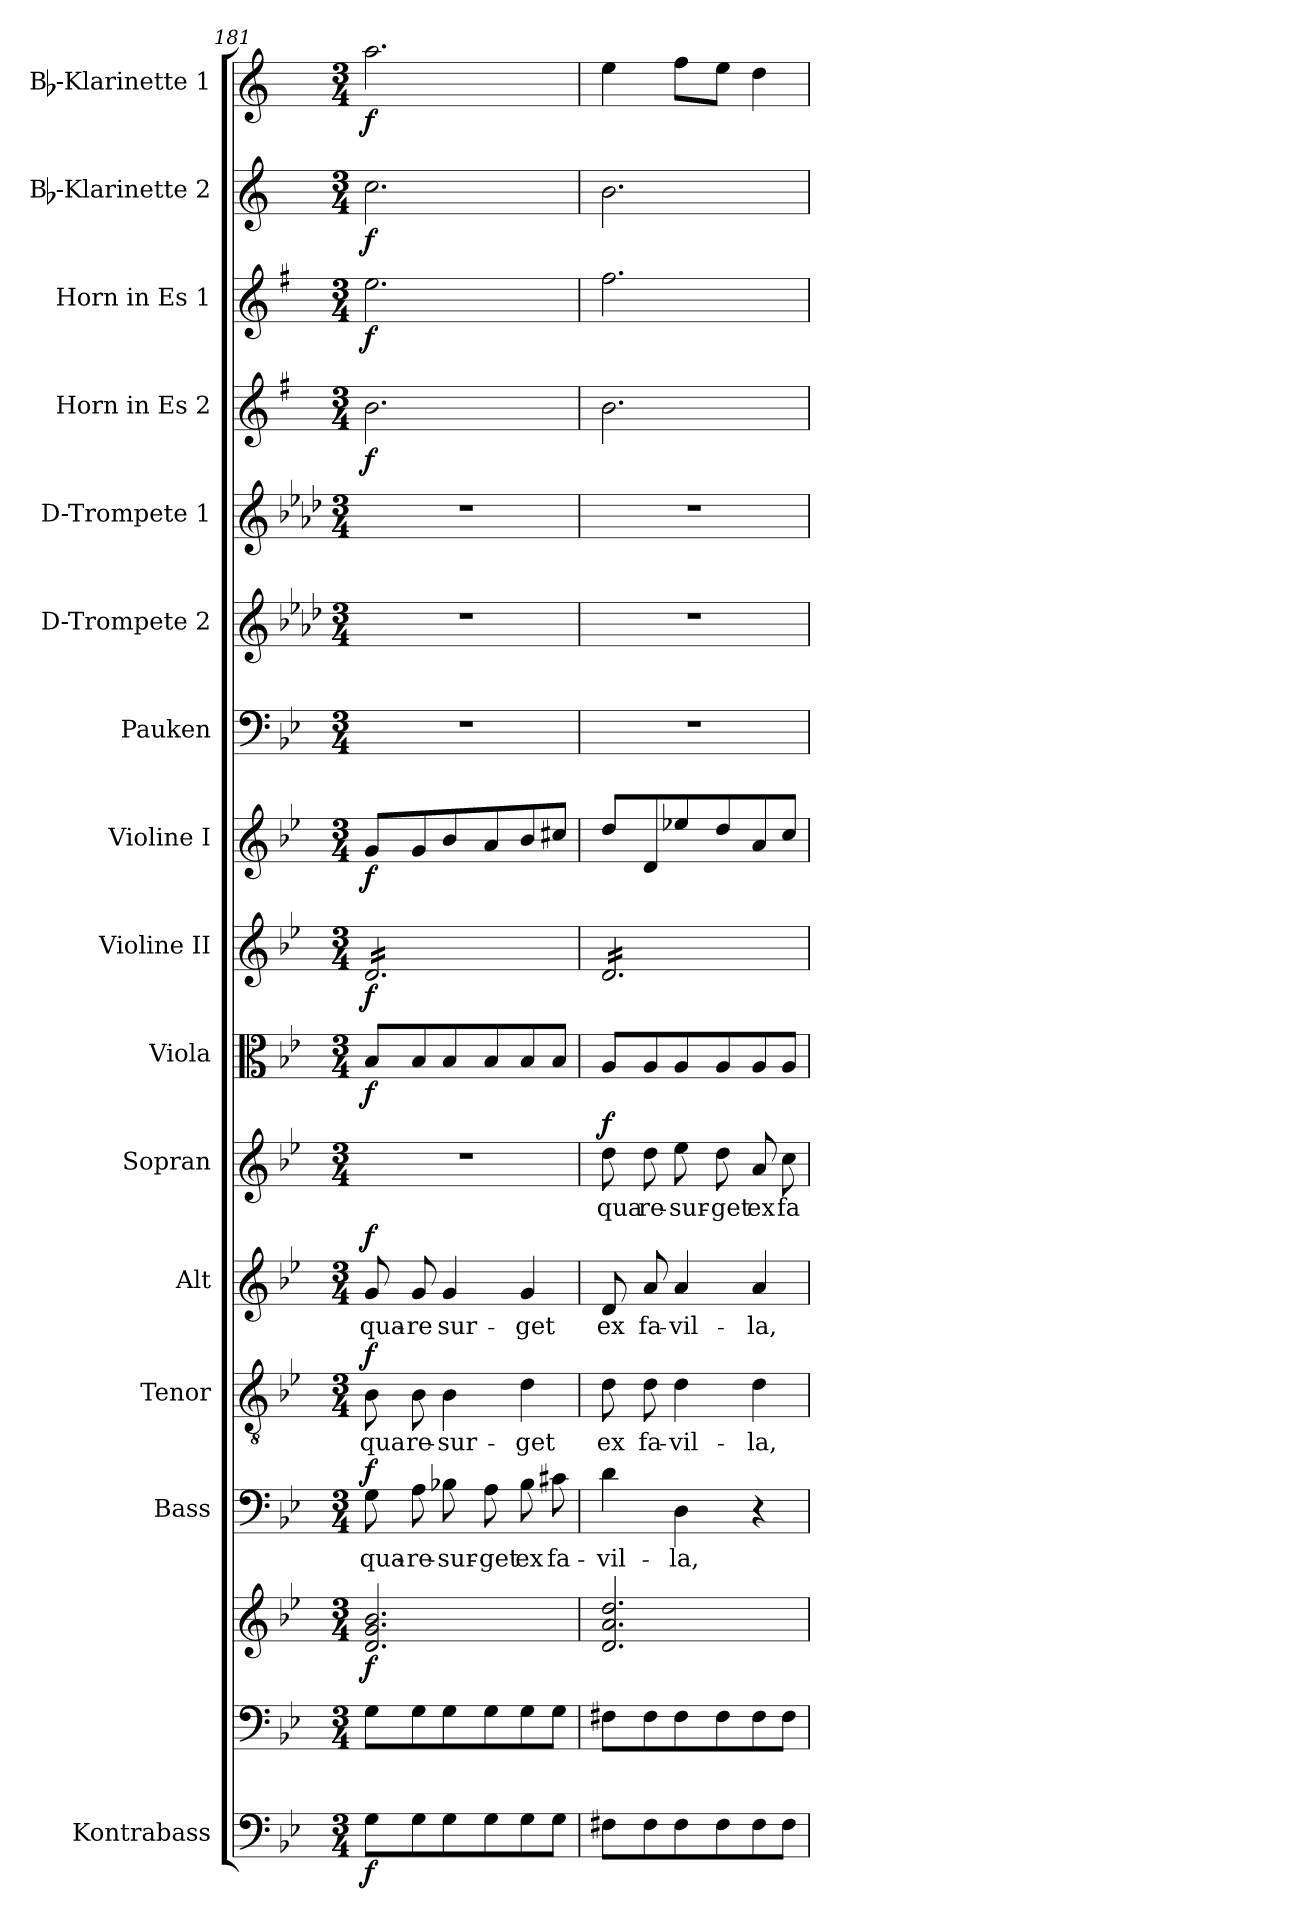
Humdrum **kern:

**kern	**dynam	**kern	**kern	**dynam	**kern	**text	**dynam	**kern	**text	**dynam	**kern	**text	**dynam	**kern	**text	**dynam	**kern	**dynam	**kern	**dynam	**kern	**dynam	**kern	**kern	**kern	**kern	**dynam	**kern	**dynam	**kern	**dynam	**kern	**dynam
*part16	*part16	*part15	*part15	*part15	*part14	*part14	*part14	*part13	*part13	*part13	*part12	*part12	*part12	*part11	*part11	*part11	*part10	*part10	*part9	*part9	*part8	*part8	*part7	*part6	*part5	*part4	*part4	*part3	*part3	*part2	*part2	*part1	*part1
*staff17	*staff17	*staff16	*staff15	*staff15/16	*staff14	*staff14	*staff14	*staff13	*staff13	*staff13	*staff12	*staff12	*staff12	*staff11	*staff11	*staff11	*staff10	*staff10	*staff9	*staff9	*staff8	*staff8	*staff7	*staff6	*staff5	*staff4	*staff4	*staff3	*staff3	*staff2	*staff2	*staff1	*staff1
*I"Kontrabass	*	*	*	*	*I"Bass	*	*	*I"Tenor	*	*	*I"Alt	*	*	*I"Sopran	*	*	*I"Viola	*	*I"Violine II	*	*I"Violine I	*	*I"Pauken	*I"D-Trompete 2	*I"D-Trompete 1	*I"Horn in Es 2	*	*I"Horn in Es 1	*	*I"Bb-Klarinette 2	*	*I"Bb-Klarinette 1	*
*I'Kb.	*	*	*	*	*I'B.	*	*	*I'T.	*	*	*I'A.	*	*	*I'S.	*	*	*I'Vla.	*	*I'Vl. II	*	*I'Vl. I	*	*I'Pk.	*I'D Trp. 2	*I'D Trp. 1	*	*	*	*	*I'Bb Kl. 2	*	*I'Bb Kl. 1	*
*clefF4	*	*clefF4	*clefG2	*	*clefF4	*	*	*clefGv2	*	*	*clefG2	*	*	*clefG2	*	*	*clefC3	*	*clefG2	*	*clefG2	*	*clefF4	*clefG2	*clefG2	*clefG2	*	*clefG2	*	*clefG2	*	*clefG2	*
*ITrd7c12	*	*	*	*	*	*	*	*	*	*	*	*	*	*	*	*	*	*	*	*	*	*	*	*ITrd-1c-2	*ITrd-1c-2	*ITrd5c9	*	*ITrd5c9	*	*ITrd1c2	*	*ITrd1c2	*
*k[b-e-]	*	*k[b-e-]	*k[b-e-]	*	*k[b-e-]	*	*	*k[b-e-]	*	*	*k[b-e-]	*	*	*k[b-e-]	*	*	*k[b-e-]	*	*k[b-e-]	*	*k[b-e-]	*	*k[b-e-]	*k[b-e-]	*k[b-e-]	*k[b-e-]	*	*k[b-e-]	*	*k[b-e-]	*	*k[b-e-]	*
*B-:	*	*B-:	*B-:	*	*B-:	*	*	*B-:	*	*	*B-:	*	*	*B-:	*	*	*B-:	*	*B-:	*	*B-:	*	*B-:	*B-:	*B-:	*B-:	*	*B-:	*	*B-:	*	*B-:	*
*M3/4	*	*M3/4	*M3/4	*	*M3/4	*	*	*M3/4	*	*	*M3/4	*	*	*M3/4	*	*	*M3/4	*	*M3/4	*	*M3/4	*	*M3/4	*M3/4	*M3/4	*M3/4	*	*M3/4	*	*M3/4	*	*M3/4	*
=181	=181	=181	=181	=181	=181	=181	=181	=181	=181	=181	=181	=181	=181	=181	=181	=181	=181	=181	=181	=181	=181	=181	=181	=181	=181	=181	=181	=181	=181	=181	=181	=181	=181
!	!LO:DY:b	!	!	!LO:DY:b	!	!LO:LY:b	!LO:DY:a	!	!LO:LY:b	!LO:DY:a	!	!LO:LY:b	!LO:DY:a	!	!	!	!	!LO:DY:b	!	!LO:DY:b	!	!LO:DY:b	!	!	!	!	!LO:DY:b	!	!LO:DY:b	!	!LO:DY:b	!	!LO:DY:b
*	*	*	*	*	*	*	*	*	*	*	*	*	*	*	*	*	*	*	*tremolo	*	*	*	*	*	*	*	*	*	*	*	*	*	*
8GG\L	f	8G\L	2.d/ 2.g/ 2.b-/	f	8G\	qua-	f	8B-\	qua	f	8g/	qua-	f	2.r	.	.	8B-/L	f	16d/LL	f	8g/L	f	2.r	2.r	2.r	2.d\	f	2.g\	f	2.b-\	f	2.gg\	f
.	.	.	.	.	.	.	.	.	.	.	.	.	.	.	.	.	.	.	16d/	.	.	.	.	.	.	.	.	.	.	.	.	.	.
!	!	!	!	!	!	!LO:LY:b	!	!	!LO:LY:b	!	!	!LO:LY:b	!	!	!	!	!	!	!	!	!	!	!	!	!	!	!	!	!	!	!	!	!
8GG\	.	8G\	.	.	8A\	-re-	.	8B-\	re-	.	8g/	-re	.	.	.	.	8B-/	.	16d/	.	8g/	.	.	.	.	.	.	.	.	.	.	.	.
.	.	.	.	.	.	.	.	.	.	.	.	.	.	.	.	.	.	.	16d/	.	.	.	.	.	.	.	.	.	.	.	.	.	.
!	!	!	!	!	!	!LO:LY:b	!	!	!LO:LY:b	!	!	!LO:LY:b	!	!	!	!	!	!	!	!	!	!	!	!	!	!	!	!	!	!	!	!	!
8GG\	.	8G\	.	.	8B-X\	-sur-	.	4B-\	-sur-	.	4g/	sur-	.	.	.	.	8B-/	.	16d/	.	8b-/	.	.	.	.	.	.	.	.	.	.	.	.
.	.	.	.	.	.	.	.	.	.	.	.	.	.	.	.	.	.	.	16d/	.	.	.	.	.	.	.	.	.	.	.	.	.	.
!	!	!	!	!	!	!LO:LY:b	!	!	!	!	!	!	!	!	!	!	!	!	!	!	!	!	!	!	!	!	!	!	!	!	!	!	!
8GG\	.	8G\	.	.	8A\	-get	.	.	.	.	.	.	.	.	.	.	8B-/	.	16d/	.	8a/	.	.	.	.	.	.	.	.	.	.	.	.
.	.	.	.	.	.	.	.	.	.	.	.	.	.	.	.	.	.	.	16d/	.	.	.	.	.	.	.	.	.	.	.	.	.	.
!	!	!	!	!	!	!LO:LY:b	!	!	!LO:LY:b	!	!	!LO:LY:b	!	!	!	!	!	!	!	!	!	!	!	!	!	!	!	!	!	!	!	!	!
8GG\	.	8G\	.	.	8B-\	ex	.	4d\	-get	.	4g/	-get	.	.	.	.	8B-/	.	16d/	.	8b-/	.	.	.	.	.	.	.	.	.	.	.	.
.	.	.	.	.	.	.	.	.	.	.	.	.	.	.	.	.	.	.	16d/	.	.	.	.	.	.	.	.	.	.	.	.	.	.
!	!	!	!	!	!	!LO:LY:b	!	!	!	!	!	!	!	!	!	!	!	!	!	!	!	!	!	!	!	!	!	!	!	!	!	!	!
8GG\J	.	8G\J	.	.	8c#X\	fa-	.	.	.	.	.	.	.	.	.	.	8B-/J	.	16d/	.	8cc#X/J	.	.	.	.	.	.	.	.	.	.	.	.
.	.	.	.	.	.	.	.	.	.	.	.	.	.	.	.	.	.	.	16d/JJ	.	.	.	.	.	.	.	.	.	.	.	.	.	.
=182	=182	=182	=182	=182	=182	=182	=182	=182	=182	=182	=182	=182	=182	=182	=182	=182	=182	=182	=182	=182	=182	=182	=182	=182	=182	=182	=182	=182	=182	=182	=182	=182	=182
!	!	!	!	!	!	!LO:LY:b	!	!	!LO:LY:b	!	!	!LO:LY:b	!	!	!LO:LY:b	!LO:DY:a	!	!	!	!	!	!	!	!	!	!	!	!	!	!	!	!	!
8FF#X\L	.	8F#X\L	2.d/ 2.a/ 2.dd/	.	4d\	-vil-	.	8d\	ex	.	8d/	ex	.	8dd\	qua	f	8A/L	.	16d/LL	.	8dd/L	.	2.r	2.r	2.r	2.d\	.	2.a\	.	2.a\	.	4dd\	.
.	.	.	.	.	.	.	.	.	.	.	.	.	.	.	.	.	.	.	16d/	.	.	.	.	.	.	.	.	.	.	.	.	.	.
!	!	!	!	!	!	!	!	!	!LO:LY:b	!	!	!LO:LY:b	!	!	!LO:LY:b	!	!	!	!	!	!	!	!	!	!	!	!	!	!	!	!	!	!
8FF#\	.	8F#\	.	.	.	.	.	8d\	fa-	.	8a/	fa-	.	8dd\	re-	.	8A/	.	16d/	.	8d/	.	.	.	.	.	.	.	.	.	.	.	.
.	.	.	.	.	.	.	.	.	.	.	.	.	.	.	.	.	.	.	16d/	.	.	.	.	.	.	.	.	.	.	.	.	.	.
!	!	!	!	!	!	!LO:LY:b	!	!	!LO:LY:b	!	!	!LO:LY:b	!	!	!LO:LY:b	!	!	!	!	!	!	!	!	!	!	!	!	!	!	!	!	!	!
8FF#\	.	8F#\	.	.	4D\	-la,	.	4d\	-vil-	.	4a/	-vil-	.	8ee-\	-sur-	.	8A/	.	16d/	.	8ee-X/	.	.	.	.	.	.	.	.	.	.	8ee-\L	.
.	.	.	.	.	.	.	.	.	.	.	.	.	.	.	.	.	.	.	16d/	.	.	.	.	.	.	.	.	.	.	.	.	.	.
!	!	!	!	!	!	!	!	!	!	!	!	!	!	!	!LO:LY:b	!	!	!	!	!	!	!	!	!	!	!	!	!	!	!	!	!	!
8FF#\	.	8F#\	.	.	.	.	.	.	.	.	.	.	.	8dd\	-get	.	8A/	.	16d/	.	8dd/	.	.	.	.	.	.	.	.	.	.	8dd\J	.
.	.	.	.	.	.	.	.	.	.	.	.	.	.	.	.	.	.	.	16d/	.	.	.	.	.	.	.	.	.	.	.	.	.	.
!	!	!	!	!	!	!	!	!	!LO:LY:b	!	!	!LO:LY:b	!	!	!LO:LY:b	!	!	!	!	!	!	!	!	!	!	!	!	!	!	!	!	!	!
8FF#\	.	8F#\	.	.	4r	.	.	4d\	-la,	.	4a/	-la,	.	8a/	ex	.	8A/	.	16d/	.	8a/	.	.	.	.	.	.	.	.	.	.	4cc\	.
.	.	.	.	.	.	.	.	.	.	.	.	.	.	.	.	.	.	.	16d/	.	.	.	.	.	.	.	.	.	.	.	.	.	.
!	!	!	!	!	!	!	!	!	!	!	!	!	!	!	!LO:LY:b	!	!	!	!	!	!	!	!	!	!	!	!	!	!	!	!	!	!
8FF#\J	.	8F#\J	.	.	.	.	.	.	.	.	.	.	.	8cc\	fa-	.	8A/J	.	16d/	.	8cc/J	.	.	.	.	.	.	.	.	.	.	.	.
.	.	.	.	.	.	.	.	.	.	.	.	.	.	.	.	.	.	.	16d/JJ	.	.	.	.	.	.	.	.	.	.	.	.	.	.
*	*	*	*	*	*	*	*	*	*	*	*	*	*	*	*	*	*	*	*Xtremolo	*	*	*	*	*	*	*	*	*	*	*	*	*	*
=	=	=	=	=	=	=	=	=	=	=	=	=	=	=	=	=	=	=	=	=	=	=	=	=	=	=	=	=	=	=	=	=	=
*-	*-	*-	*-	*-	*-	*-	*-	*-	*-	*-	*-	*-	*-	*-	*-	*-	*-	*-	*-	*-	*-	*-	*-	*-	*-	*-	*-	*-	*-	*-	*-	*-	*-
